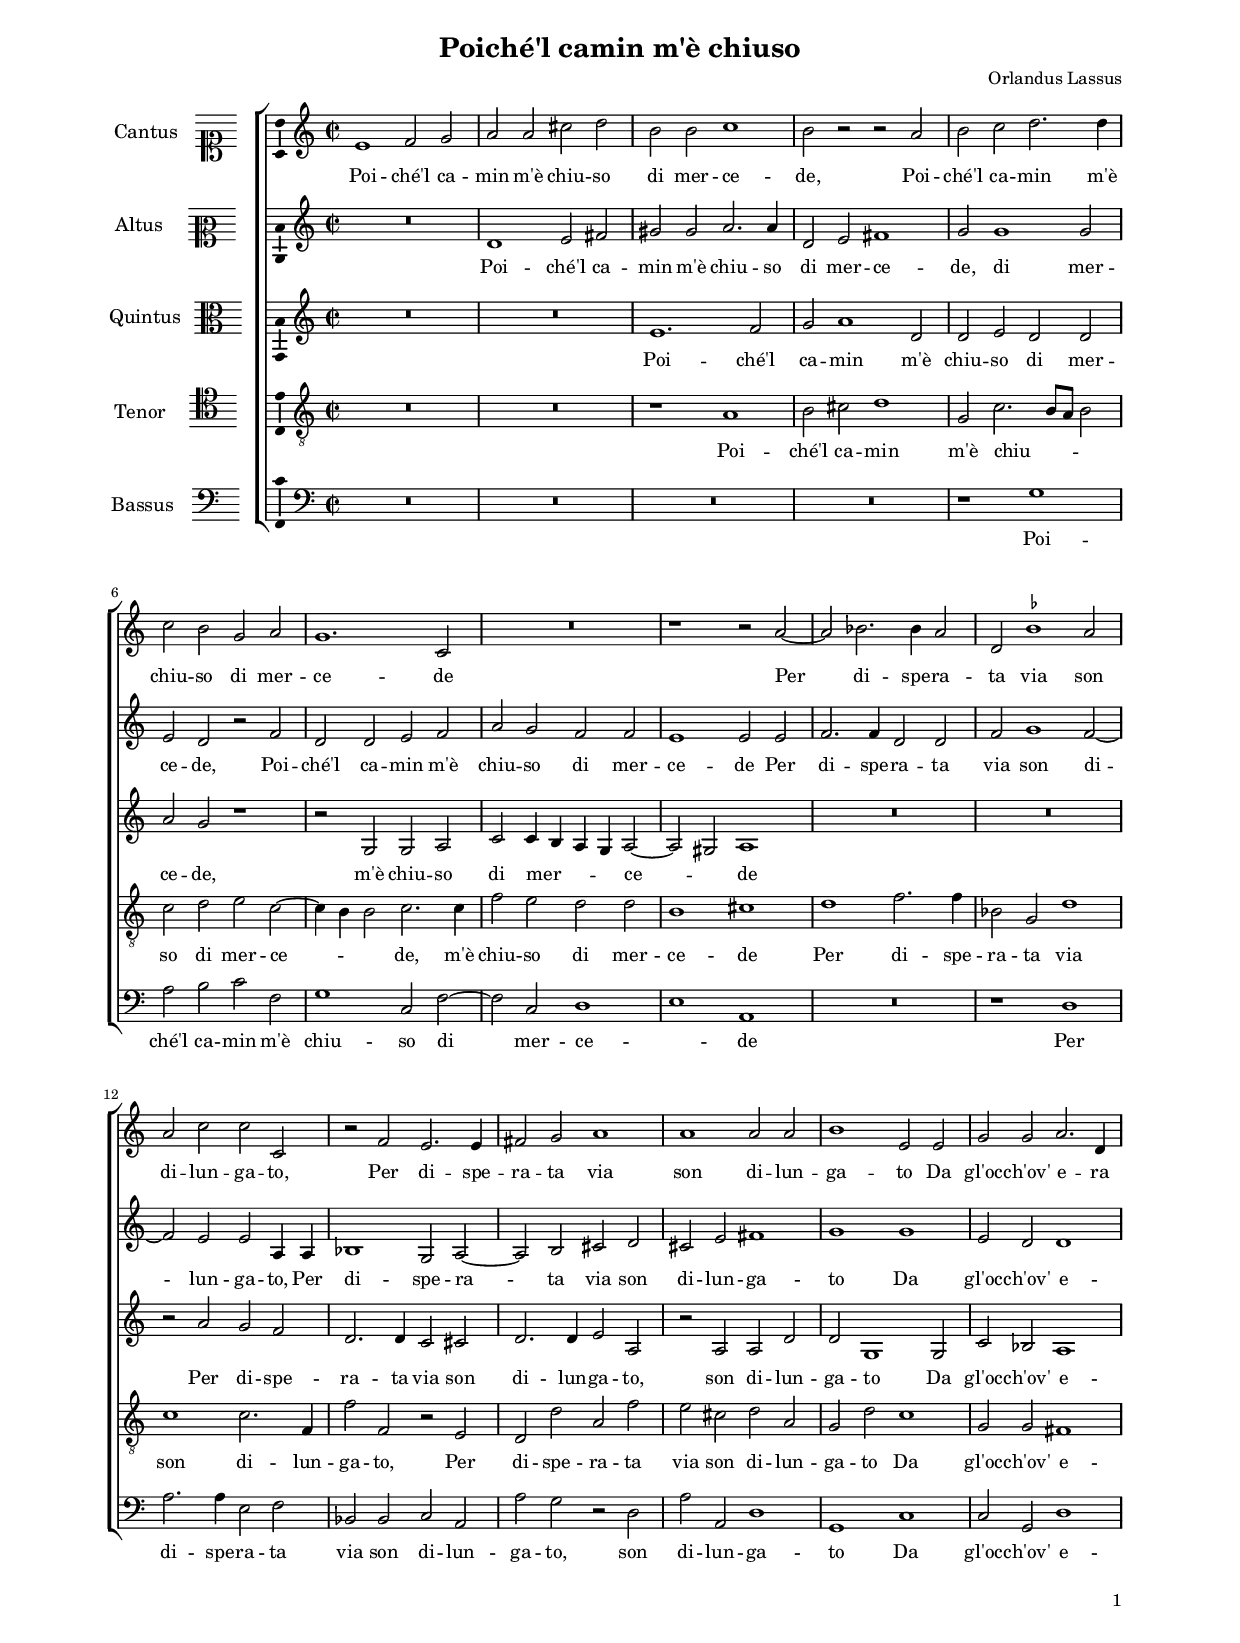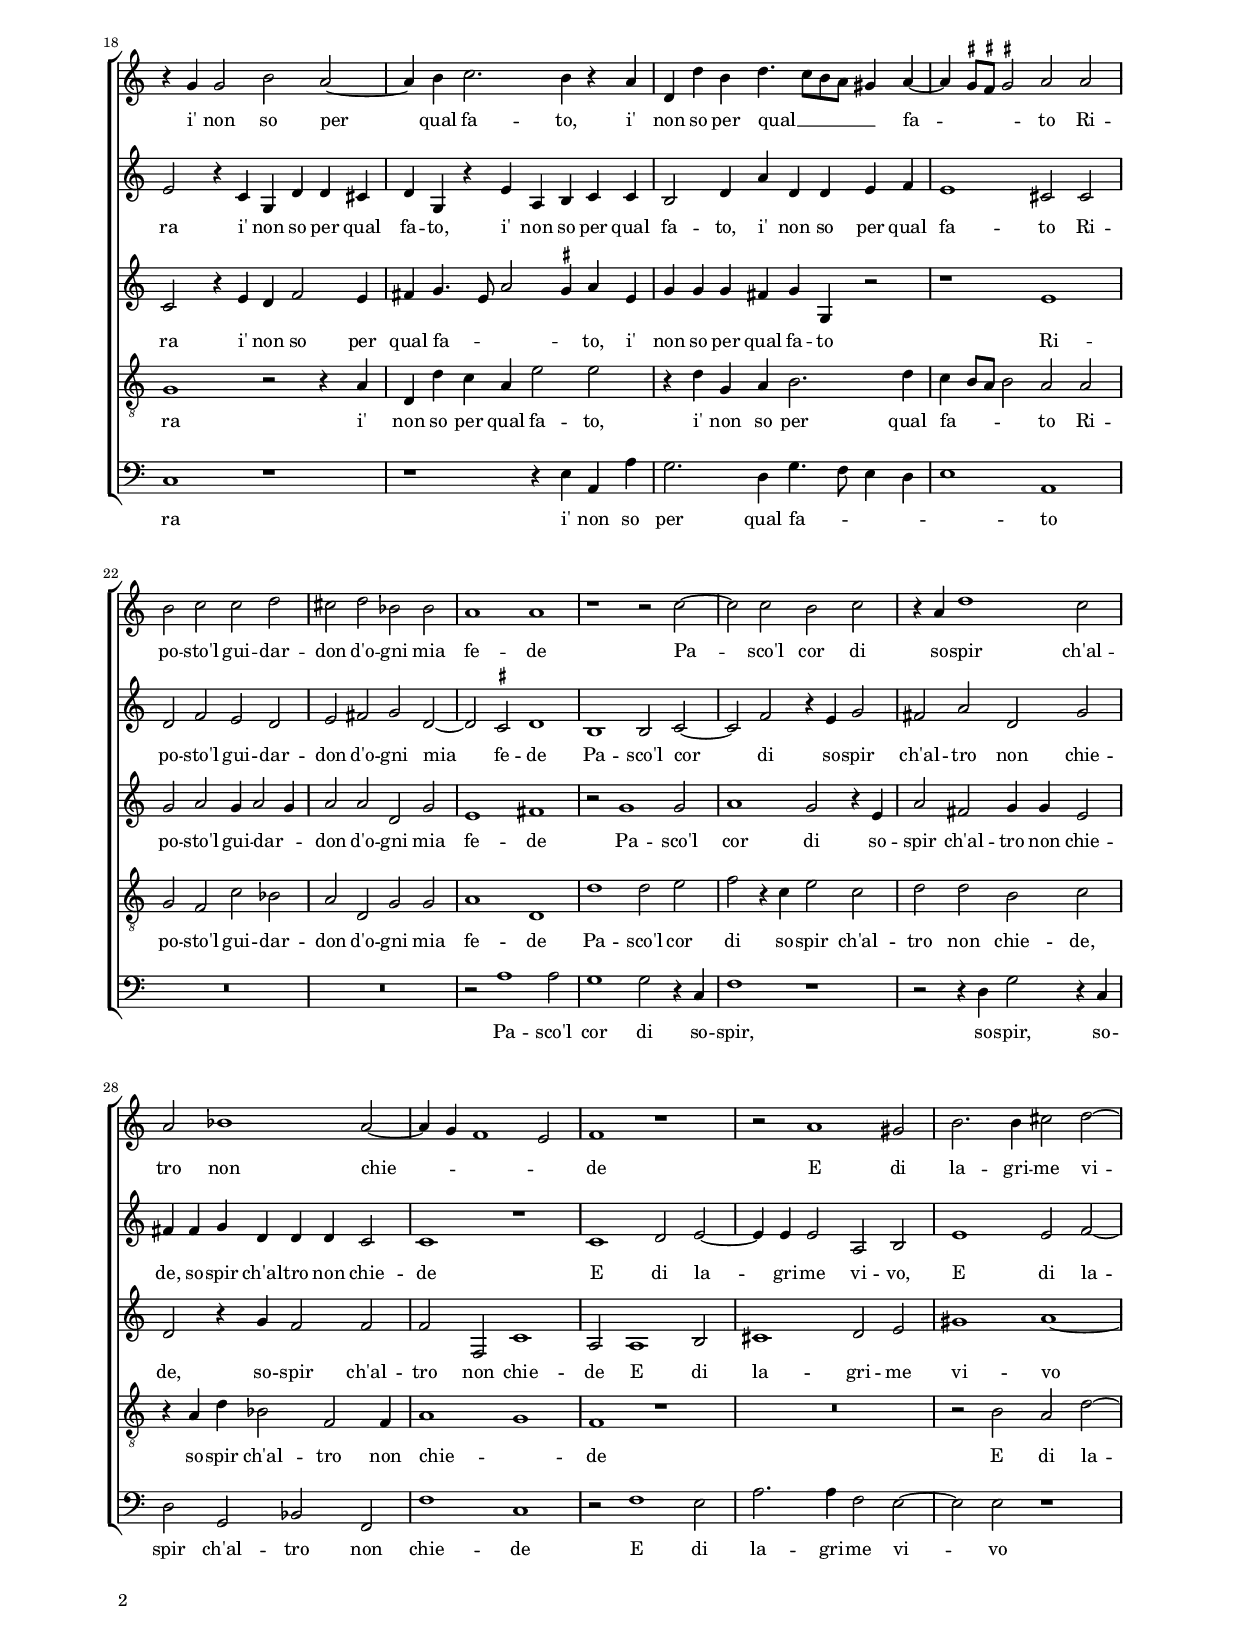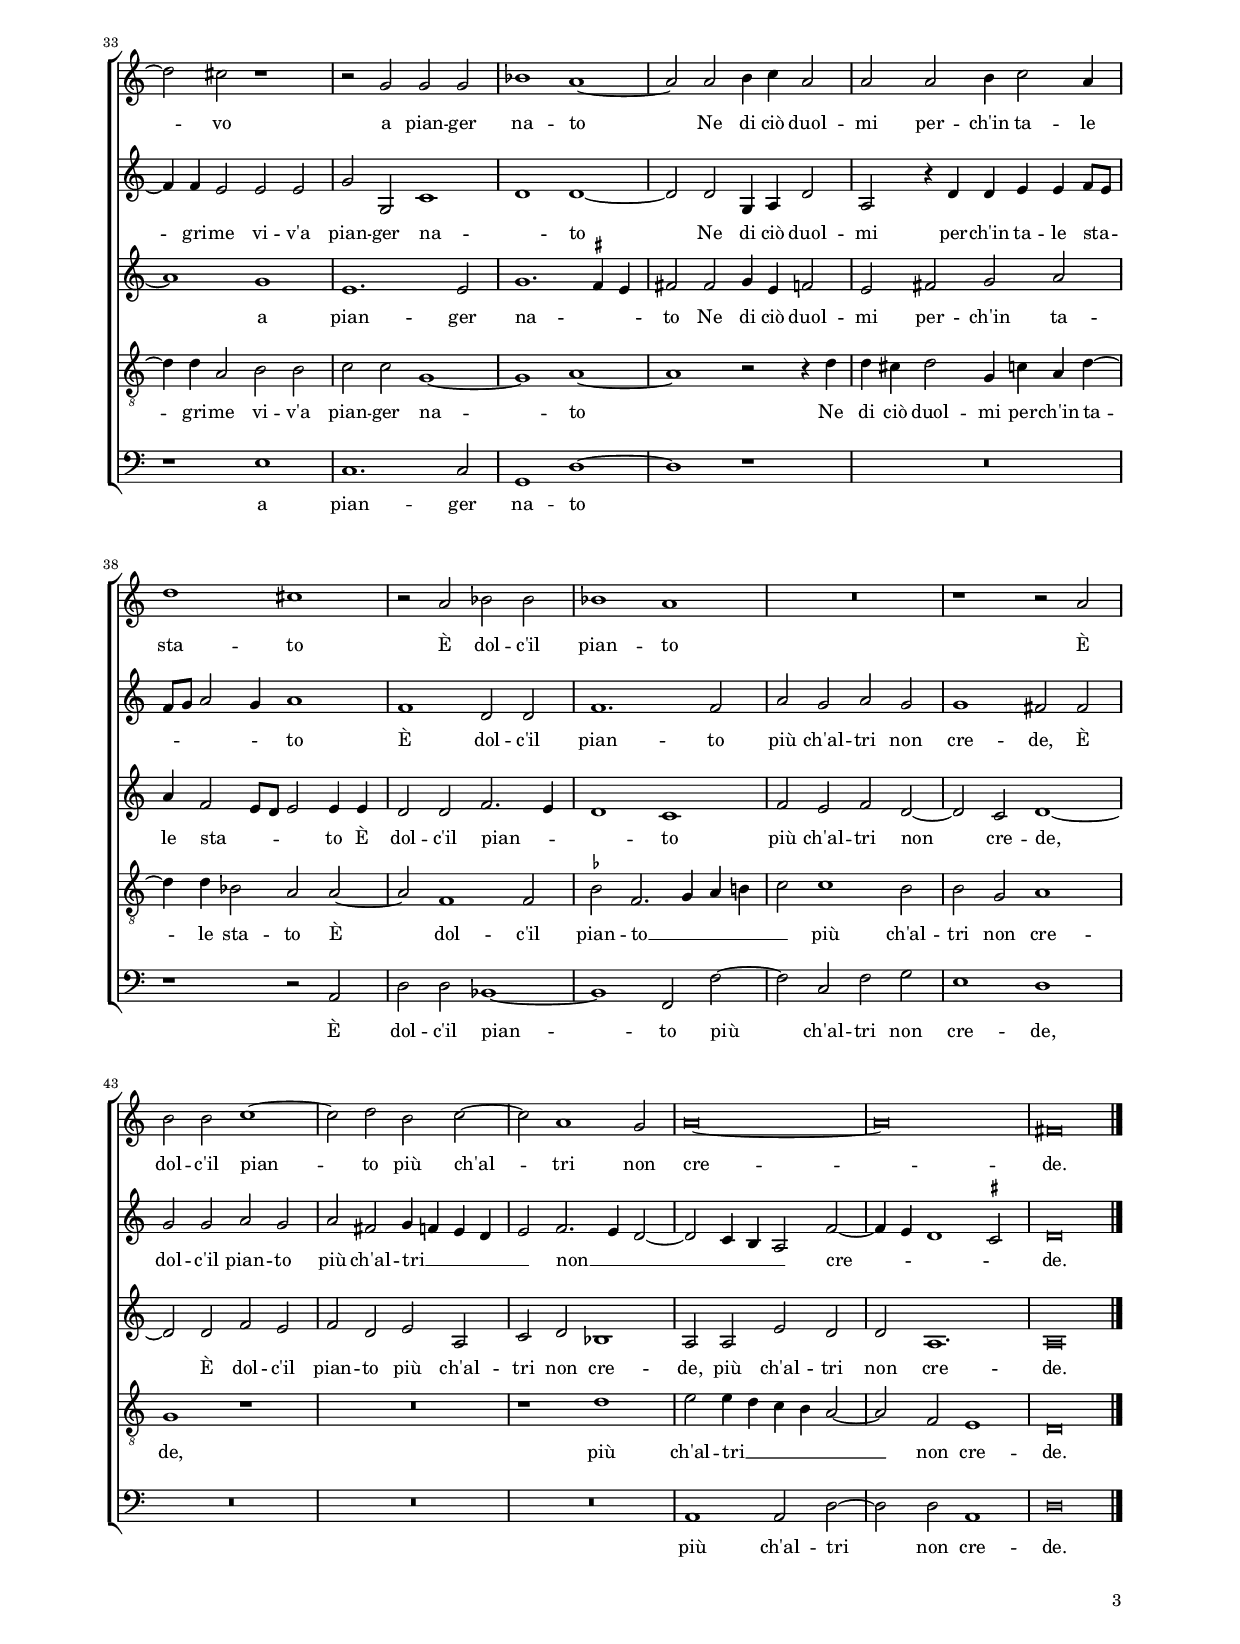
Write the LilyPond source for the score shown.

\header
{
  title="Poiché'l camin m'è chiuso"
  composer="Orlandus Lassus"
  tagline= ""
}

\version "2.24.1"
\language deutsch
#(set-global-staff-size 15)
% #(set-default-paper-size "letter")
#(ly:set-option 'point-and-click #f)

	
\paper
	{
	top-margin = 1.8 \cm
	bottom-margin = 1.2 \cm
	left-margin = 2 \cm
	right-margin = 2 \cm
	ragged-bottom = ##f
	ragged-last-bottom = ##f
	print-page-number = ##f
	system-system-spacing = #'((basic-distance . 16) (minimum-distance . 14) (padding . 5) (strechability . 150))
	oddFooterMarkup=\markup   \fill-line { "" \fromproperty #'page:page-number-string }
	evenFooterMarkup=\markup  \fill-line { \fromproperty #'page:page-number-string "" }
	last-bottom-spacing = #'((basic-distance . 12) (minimum-distance . 7) (padding . 4))
	systems-per-page = 3
%	min-systems-per-page = 3
	markup-system-spacing.basic-distance = #12
	}

	
global = {
	\key c \major
	\time 2/2 \set Score.measureLength = #(ly:make-moment 2/1)
	\skip 1*2*48 \bar "|."
	}

	ficta = { \once \set suggestAccidentals = ##t }
	
	forget = #(define-music-function (music) (ly:music?) #{
		\accidentalStyle forget
		$music
		\accidentalStyle default
		#})



incipitcantus = \markup { \score {
	{
	\set Staff.instrumentName = \markup { \fontsize #1 "Cantus" }
	\key c \major
	\clef soprano
	s4 \bar ""
	}
	\layout  {
	raggedright = ##t
	indent = 1.6 \cm
	line-width = 2.4\cm
	\context { \Staff \remove Time_signature_engraver }
	\override Staff.Clef.Y-extent = #'(0 . 0)
	}} \hspace #1 }
	
      
incipitaltus = \markup { \score {
	{
	\set Staff.instrumentName = \markup { \fontsize #1 "Altus" }
	\key c \major
	\clef mezzosoprano
	s4 \bar ""
	}
	\layout  {
	raggedright = ##t
	indent = 1.6 \cm
	line-width = 2.4\cm
	\context { \Staff \remove Time_signature_engraver }
	\override Staff.Clef.Y-extent = #'(0 . 0)
	}} \hspace #1 }
      
      
incipitquintus = \markup { \score {
	{
	\set Staff.instrumentName = \markup { \fontsize #1 "Quintus" }
	\key c \major
	\clef alto
	s4 \bar ""
	}
	\layout  {
	raggedright = ##t
	indent = 1.6 \cm
	line-width = 2.4\cm
	\context { \Staff \remove Time_signature_engraver }
	\override Staff.Clef.Y-extent = #'(0 . 0)
	}} \hspace #1 }


incipittenor = \markup { \score {
	{
	\set Staff.instrumentName = \markup { \fontsize #1 "Tenor" }
	\key c \major
	\clef tenor
	s4 \bar ""
	}
	\layout  {
	raggedright = ##t
	indent = 1.6 \cm
	line-width = 2.4\cm
	\context { \Staff \remove Time_signature_engraver }
	\override Staff.Clef.Y-extent = #'(0 . 0)
	}} \hspace #1 }
      
      
incipitbassus = \markup { \score {
	{
	\set Staff.instrumentName = \markup { \fontsize #1 "Bassus" }
	\key c \major
	\clef bass
	s4 \bar ""
	}
	\layout  {
	raggedright = ##t
	indent = 1.6 \cm
	line-width = 2.4\cm
	\context { \Staff \remove Time_signature_engraver }
	\override Staff.Clef.Y-extent = #'(0 . 0)
	}} \hspace #1 }


cantus =  \relative c''
	{
	e,1 f2 g
	a2 a cis d
	h2 h c1
	h2 r r a
%5
	h2 c d2. d4 |
	c2 h g a
	g1. c,2
	R\breve
	r1 r2 a'~
%10
	a2 b2. b4 a2 |
	d,2 \ficta b'1 a2
	a2 c c c,
	r2 f e2. e4
	fis2 g a1
%15
	a1 a2 a |
	h1 e,2 e
	g2 g a2. d,4
	r4 g g2 h a~
	a4 h c2. h4 r a
%20
	d,4 d' h d4. c8 h a gis4 a~
	a4 \ficta gis8 \ficta fis \ficta gis!2 a a
	h2 c c d
	cis2 d b b
	a1 a
%25
	r1 r2 c~ |
	c2 c h c
	r4 a d1 c2
	a2 b1 a2~
	a4 g f1 e2
%30
	f1 r |
	r2 a1 gis2
	h2. h4 cis2 d~
	d2 cis r1
	r2 g g g
%35
	b1 a~ |
	a2 a h4 c a2
	a2 a h4 c2 a4
	d1 cis
	r2 a b b
%40
	b1 a |
	R\breve
	r1 r2 a
	h2 h c1~
	c2 d h c~
%45
	c2 a1 g2 |
	a\breve~
	a\breve
	fis\breve |
	}


altus =  \relative c'
	{
	R\breve
	d1 e2 fis
	gis2 gis a2. a4
	d,2 e fis1
%5
	g2 g1 g2 |
	e2 d r f
	d2 d e f
	a2 g f f
	e1 e2 e
%10
	f2. f4 d2 d |
	f2 g1 f2~
	f2 e e a,4 a
	b1 g2 a~
	a2 h cis d
%15
	cis2 e fis1 |
	g1 g
	e2 d d1
	e2 r4 c g d' d cis
	d4 g, r e' a, h c c
%20
	h2 d4 a' d, d e f |
	e1 cis2 cis
	d2 f e d
	e2 fis g d~
	d2 \ficta cis d1
%25
	h1 h2 c~ |
	c2 f r4 e g2
	fis2 a d, g
	fis4 fis g d d d c2
	c1 r
%30
	c1 d2 e~ |
	e4 e e2 a, h
	e1 e2 f~
	f4 f e2 e e
	g2 g, c1
%35
	d1 d~ |
	d2 d g,4 a d2
	a2 r4 d d e e f8 e
	f8 g a2 g4 a1
	f1 d2 d
%40
	f1. f2 |
	a2 g a g
	g1 fis2 fis
	g2 g a g
	a2 fis g4 f e d
%45
	e2 f2. e4 d2~ |
	d2 c4 h a2 f'~
	f4 e d1 \ficta cis2
	d\breve |
	}


quintus  =  \relative c'
	{
	R\breve
	R\breve
	e1. f2
	g2 a1 d,2
%5
	d2 e d d |
	a'2 g r1
	r2 g, g a
	c2 c4 h a g a2~
	a2 gis a1
%10
	R\breve |
	R\breve
	r2 a' g f
	d2. d4 c2 cis
	d2. d4 e2 a,
%15
	r2 a a d |
	d2 g,1 g2
	c2 b a1
	c2 r4 e d f2 e4
	fis4 g4. e8 a2 \ficta gis4 a e
%20
	g4 g g fis g g, r2 |
	r1 e'
	g2 a g4 a2 g4
	a2 a d, g
	e1 fis
%25
	r2 g1 g2 |
	a1 g2 r4 e
	a2 fis g4 g e2
	d2 r4 g f2 f
	f2 f, c'1
%30
	a2 a1 h2 |
	cis1 d2 e
	gis1 a~
	a1 g
	e1. e2
%35
	g1. \ficta fis4 e |
	fis2 fis g4 e f2
	e2 fis g a
	a4 f2 e8 d e2 e4 e
	d2 d f2. e4
%40
	d1 c |
	f2 e f d~
	d2 c d1~
	d2 d f e
	f2 d e a,
%45
	c2 d b1 |
	a2 a e' d
	d2 a1.
	a\breve |
	}


tenor =  \relative c'
	{
	R\breve
	R\breve
	r1 a
	h2 cis d1
%5
	g,2 c2. h8 a h2 |
	c2 d e c~
	c4 h h2 c2. c4
	f2 e d d
	h1 cis
%10
	d1 f2. f4 |
	b,2 g d'1
	c1 c2. f,4
	f'2 f, r e
	d2 d' a f'
%15
	e2 cis d a |
	g2 d' c1
	g2 g fis1
	g1 r2 r4 a
	d,4 d' c a e'2 e
%20
	r4 d g, a h2. d4 |
	c4 h8 a h2 a a
	g2 f c' b
	a2 d, g g
	a1 d,
%25
	d'1 d2 e |
	f2 r4 c e2 c
	d2 d h c
	r4 a d b2 f f4
	a1 g
%30
	f1 r |
	R\breve
	r2 h a d~
	d4 d a2 h h
	c2 c g1~
%35
	g1 a~ |
	a1 r2 r4 d
	d4 cis d2 g,4 c a d~
	d4 d b2 a a~
	a2 f1 f2
%40
	\ficta b2 f2. g4 a h |
	c2 c1 h2
	h2 g a1
	g1 r
	R\breve
%45
	r1 d' |
	e2 e4 d c h a2~
	a2 f e1
	d\breve |
	}


bassus  =  \relative c
	{
	R\breve
	R\breve
	R\breve
	R\breve
%5
	r1 g' |
	a2 h c f,
	g1 c,2 f~
	f2 c d1
	e1 a,
%10
	R\breve |
	r1 d
	a'2. a4 e2 f
	b,2 b c a
	a'2 g r d
%15
	a'2 a, d1 |
	g,1 c
	c2 g d'1
	c1 r
	r1 r4 e a, a'
%20
	g2. d4 g4. f8 e4 d |
	e1 a,
	R\breve
	R\breve
	r2 a'1 a2
%25
	g1 g2 r4 c, |
	f1 r
	r2 r4 d g2 r4 c,
	d2 g, b f
	f'1 c
%30
	r2 f1 e2 |
	a2. a4 f2 e~
	e2 e r1
	r1 e
	c1. c2
%35
	g1 d'~ |
	d1 r
	R\breve
	r1 r2 a
	d2 d b1~
%40
	b1 f2 f'~ |
	f2 c f g
	e1 d
	R\breve
	R\breve
%45
	R\breve |
	a1 a2 d~
	d2 d a1
	d\breve |
	}

lyricscantus = \lyricmode {
	Poi -- ché'l ca -- min m'è chiu -- so di mer -- ce -- de,
	Poi -- ché'l ca -- min m'è chiu -- so di mer -- ce -- de
	Per di -- spe -- ra -- ta via son di -- lun -- ga -- to,
	Per di -- spe -- ra -- ta via son di -- lun -- ga -- to
	Da gl'oc -- ch'ov' e -- ra i' non so per qual fa -- to,
	i' non so per qual __ _ _ _ _ fa -- _ _ _ to
	Ri -- po -- sto'l gui -- dar -- don d'o -- gni mia fe -- de
	Pa -- sco'l cor di so -- spir ch'al -- tro non chie -- _ _ _ de
	E di la -- gri -- me vi -- vo a pian -- ger na -- to
	Ne di ciò duol -- mi per -- ch'in ta -- le sta -- to
	È dol -- c'il pian -- to
	È dol -- c'il pian -- to più ch'al -- tri non cre -- de.
	}


lyricsaltus = \lyricmode {
	Poi -- ché'l ca -- min m'è chiu -- so di mer -- ce -- de,
	di mer -- ce -- de,
	Poi -- ché'l ca -- min m'è chiu -- so di mer -- ce -- de
	Per di -- spe -- ra -- ta via son di -- lun -- ga -- to,
	Per di -- spe -- ra -- ta via son di -- lun -- ga -- to
	Da gl'oc -- ch'ov' e -- ra i' non so per qual fa -- to,
	i' non so per qual fa -- to,
	i' non so per qual fa -- to
	Ri -- po -- sto'l gui -- dar -- don d'o -- gni mia fe -- de
	Pa -- sco'l cor di so -- spir ch'al -- tro non chie -- de,
	so -- spir ch'al -- tro non chie -- de
	E di la -- gri -- me vi -- vo,
	E di la -- gri -- me vi -- v'a pian -- ger na -- _ to
	Ne di ciò duol -- mi per -- ch'in ta -- le sta -- _ _ _ _ _ to
	È dol -- c'il pian -- to più ch'al -- tri non cre -- de,
	È dol -- c'il pian -- to più ch'al -- tri __ _ _ _ _ non __ _ _ _ _ _ cre -- _ _ _ de.
	}


lyricsquintus = \lyricmode {
	Poi -- ché'l ca -- min m'è chiu -- so di mer -- ce -- de,
	m'è chiu -- so di mer -- _ _ _ ce -- _ de
	Per di -- spe -- ra -- ta via son di -- lun -- ga -- to,
	son di -- lun -- ga -- to
	Da gl'oc -- ch'ov' e -- ra i' non so per qual fa -- _ _ _ to,
	i' non so per qual fa -- to
	Ri -- po -- sto'l gui -- dar -- _ don d'o -- gni mia fe -- de
	Pa -- sco'l cor di so -- spir ch'al -- tro non chie -- de,
	so -- spir ch'al -- tro non chie -- de
	E di la -- gri -- me vi -- vo a pian -- ger na -- _ _ to
	Ne di ciò duol -- mi per -- ch'in ta -- le sta -- _ _ _ to
	È dol -- c'il pian -- _ _ to più ch'al -- tri non cre -- de,
	È dol -- c'il pian -- to più ch'al -- tri non cre -- de,
	più ch'al -- tri non cre -- de.
	}


lyricstenor = \lyricmode {
	Poi -- ché'l ca -- min m'è chiu -- _ _ _ so di mer -- ce -- _ _ de,
	m'è chiu -- so di mer -- ce -- de
	Per di -- spe -- ra -- ta via son di -- lun -- ga -- to,
	Per di -- spe -- ra -- ta via son di -- lun -- ga -- to
	Da gl'oc -- ch'ov' e -- ra i' non so per qual fa -- to,
	i' non so per qual fa -- _ _ _ to
	Ri -- po -- sto'l gui -- dar -- don d'o -- gni mia fe -- de
	Pa -- sco'l cor di so -- spir ch'al -- tro non chie -- de,
	so -- spir ch'al -- tro non chie -- _ de
	E di la -- gri -- me vi -- v'a pian -- ger na -- to
	Ne di ciò duol -- mi per -- ch'in ta -- le sta -- to
	È dol -- c'il pian -- to __ _ _ _ _ più ch'al -- tri non cre -- de,
	più ch'al -- tri __ _ _ _ _ non cre -- de.
	}


lyricsbassus = \lyricmode {
	Poi -- ché'l ca -- min m'è chiu -- so di mer -- ce -- _ de
	Per di -- spe -- ra -- ta via son di -- lun -- ga -- to,
	son di -- lun -- ga -- to
	Da gl'oc -- ch'ov' e -- ra i' non so per qual fa -- _ _ _ _ to
	Pa -- sco'l cor di so -- spir,
	so -- spir,
	so -- spir ch'al -- tro non chie -- de
	E di la -- gri -- me vi -- vo a pian -- ger na -- to
	È dol -- c'il pian -- to più ch'al -- tri non cre -- de,
	più ch'al -- tri non cre -- de.
	}


\score
{  
	\transpose c c {
	\new ChoirStaff \with { \override StaffGrouper.staff-staff-spacing.basic-distance = #12 }
	<<

	\new Staff << \global
	\new Voice="v1" {
		\set Staff.instrumentName=\incipitcantus
		\set Staff.midiInstrument = "reed organ"
		\clef violin
		\cantus }
	\new Lyrics \lyricsto "v1" {\lyricscantus }
	>>


	\new Staff << \global
	\new Voice="v2" {
		\set Staff.instrumentName=\incipitaltus
		\set Staff.midiInstrument = "reed organ"
		\clef violin 
		\altus}
	\new Lyrics \lyricsto "v2" {\lyricsaltus }
	>>


	\new Staff << \global
	\new Voice="v5" {
		\set Staff.instrumentName=\incipitquintus
		\set Staff.midiInstrument = "reed organ"
		\clef violin
		\quintus}
	\new Lyrics \lyricsto "v5" {\lyricsquintus }
	>>


	\new Staff << \global
	\new Voice="v3" {
		\set Staff.instrumentName=\incipittenor
		\set Staff.midiInstrument = "reed organ"
		\clef "G_8"
		\tenor }
	\new Lyrics \lyricsto "v3" {\lyricstenor }
	>>


	\new Staff << \global
	\new Voice="v4" {
		\set Staff.instrumentName=\incipitbassus
		\set Staff.midiInstrument = "reed organ"
		\clef bass 
		\bassus }
	\new Lyrics \lyricsto "v4" {\lyricsbassus}
	>>

	>>
	} % transpose

	\layout
	{
	indent = 2.5\cm
	\context { \Lyrics \override VerticalAxisGroup.nonstaff-relatedstaff-spacing.padding = #1.4 }
	\context { \Staff \override TimeSignature.break-visibility = #end-of-line-invisible }
	\context { \Staff \consists Ambitus_engraver }
	\context { \Score \override BarNumber.padding = #2 }
	\context { \Voice \override NoteHead.style = #'baroque }
	}
	
\midi
	{
	\tempo 2 = 90
	}
	
}


% EOF
